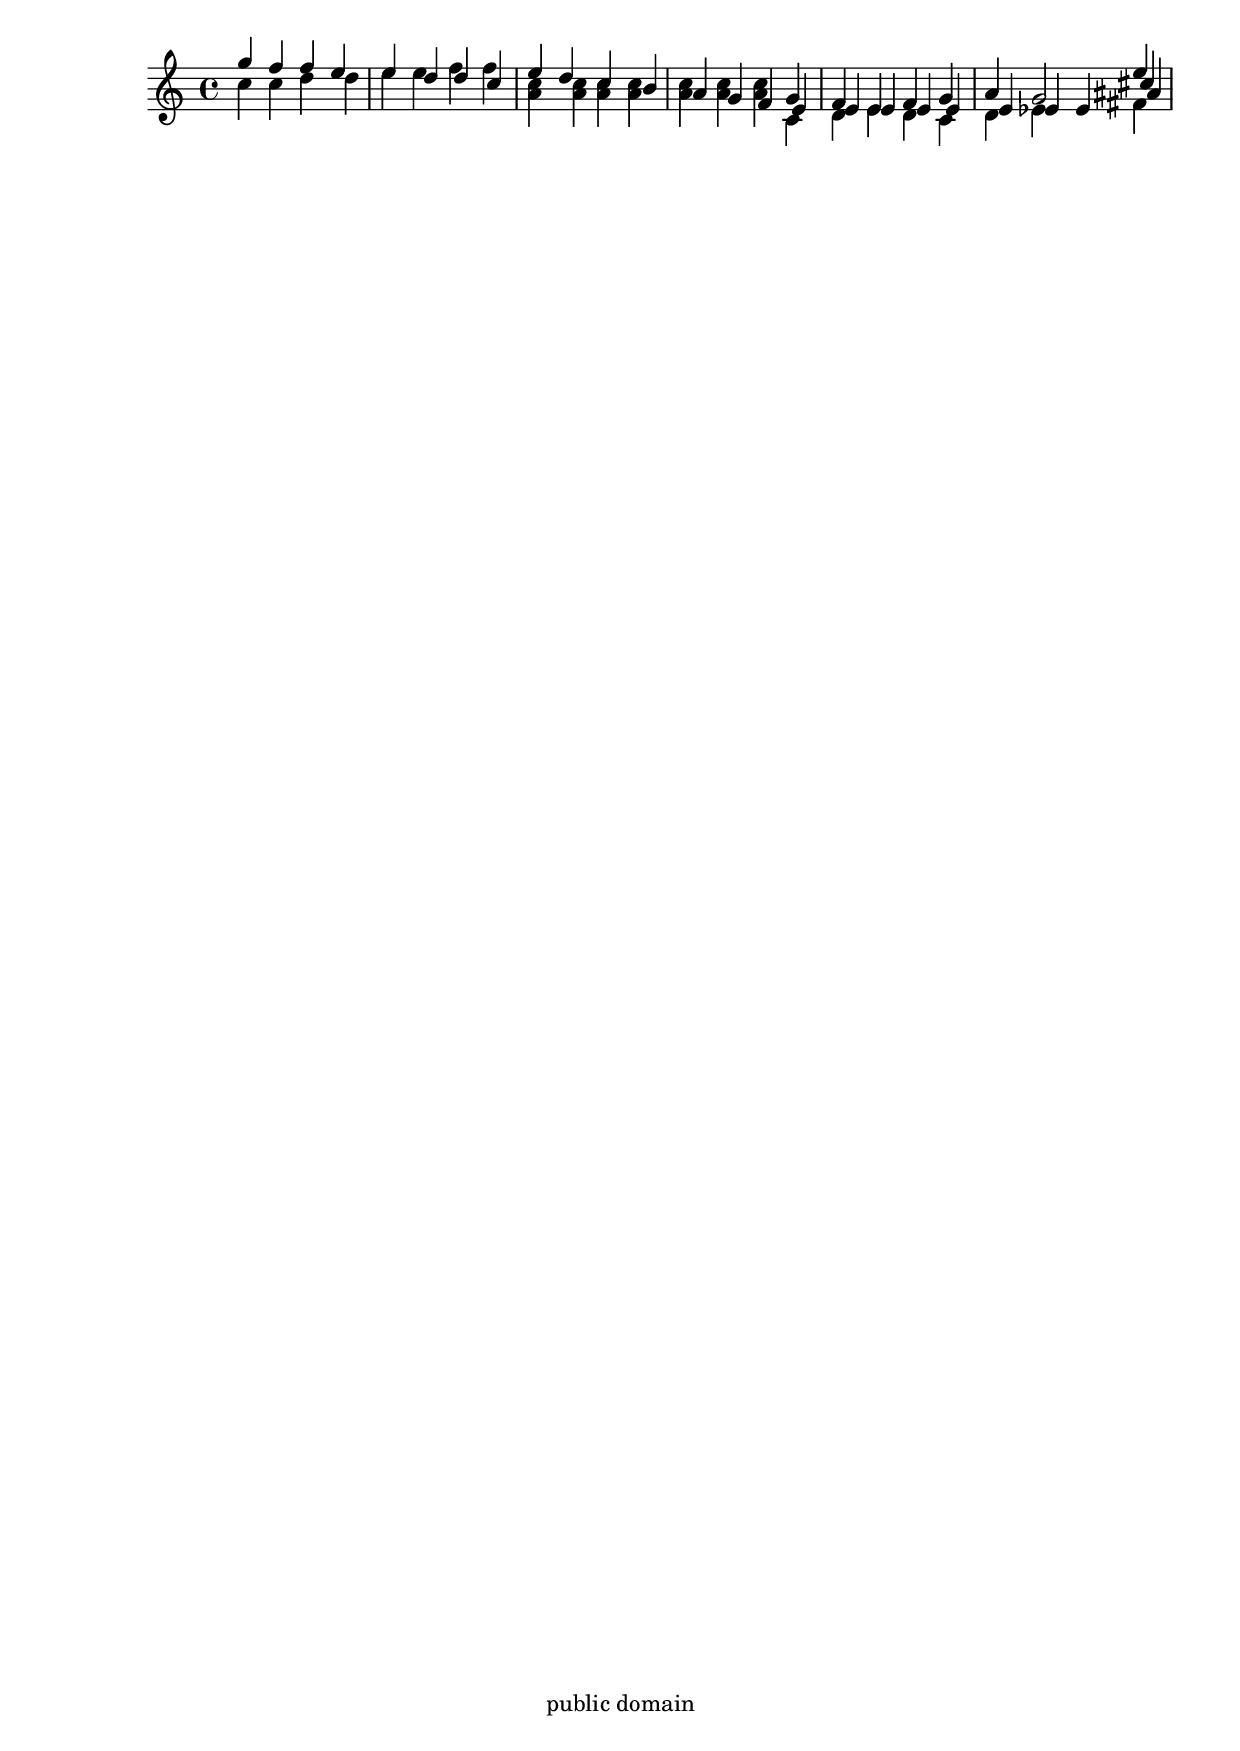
\version "1.7.5"
\header{
texidoc="
Normal collisions. We have support for polyphony, where the
middle voices are horizontally shifted.
"
filename = 	 "collisions.ly"
description = 	 "random counterpoint to test collisions"
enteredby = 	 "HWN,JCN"
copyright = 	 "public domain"
Tested = 	 "test the Collision resolution "
}


twovoice =
\notes \relative c' \context Staff \notes < 
	\context Voice=i { \stemDown c4 c  d d e e f f }
	\context Voice=ii { \stemUp g4 f f e e d d c } 
>

twovoicechords = \context Staff \notes <
	\context Voice = i \relative c' {
		\stemUp e4 d c b a g f
	}
	\context Voice = ii \relative c' {
		\stemDown <<a c>>4 <<a c>>4 <<a c>>4 <<a c>>4 <<a c>>
		<<a c>> <<a c>>  
	}
>


threevoice =  \context Staff \notes <
	\context Voice=i { \stemUp g4 f e f g a g2 }
	\context Voice=ii { \stemUp \shiftOn
		e4 e e e e e e e  }
	\context Voice=iii { \stemDown c4 d e d c d es }
>

hairyChord =  \context Staff \notes\relative c' <
     \context Voice=one {
\shiftOff
	\stemUp 
	e4 
     }
     
     \context Voice=two {
	\stemUp
	\shiftOn
 \property Voice.NoteColumn \override #'horizontal-shift = #1
	cis
     }
     
     \context Voice=three {	\shiftOnn
	\stemUp 
	ais
     }
     
     \context Voice=four {
        \stemDown
	\shiftOn

	fis
     }
>


\score{
	\notes \transpose c c' {
	   \twovoice
	   \twovoicechords
	
	\threevoice 
	 \hairyChord
	}
	
%	\midi { \tempo 4:80 }
}
%% new-chords-done %%